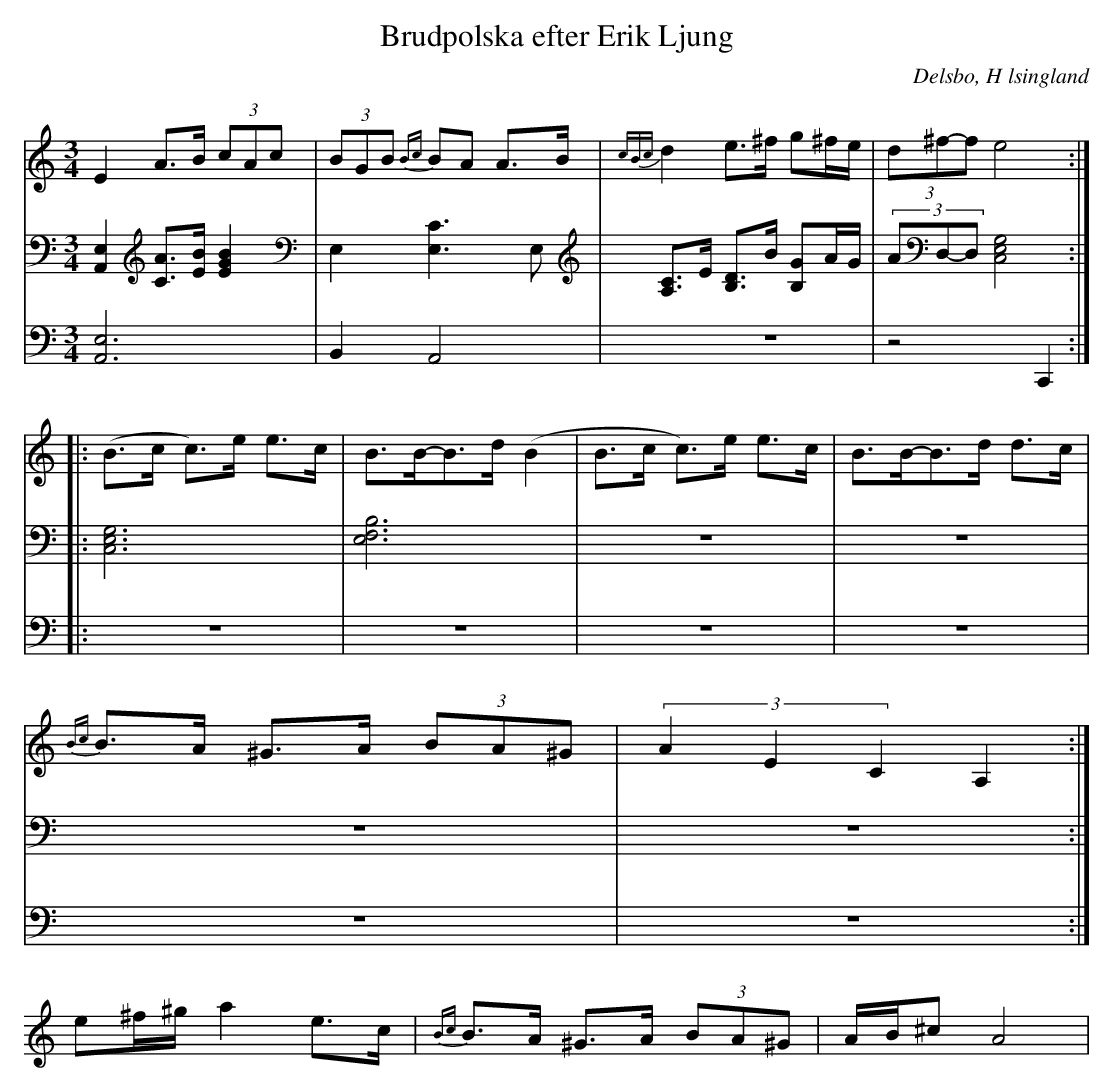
X:1
T: Brudpolska efter Erik Ljung
Q: 105
O: Delsbo, H lsingland
M: 3/4
L: 1/8
K: Am
V:1
V:2
V:3 Merge
V:1
E2 A>B (3cAc| (3BGB {Bc}BA A>B|{cBc}d2 e>^f g^f/e/|(3d^f-f e4 :|
|:(B>c c)>e e>c|B>B-B>d (B2|B>c c)>e e>c|B>B-B>d d>c|
{Bc}B>A ^G>A (3BA^G|(3A2E2C2 A,2:|
e^f/^g/ a2 e>c|{Bc}B>A ^G>A (3BA^G|A/B/^c A4|
V:2
[A,,2E,2] [AC]>[BE] [B2E2G2]|E,2 [C3E,3]E,|[A,C]>E [B,D]>B [B,G]A/G/|(3AD,-D, [E,4G,4C,4]:|
|:[E,6G,6C,6]|[E,6F,6B,6]|z6|z6|
z6|z6:|
V:3
[A,,6E,6]|B,,2 A,,4|z6|z4 C,,2:|
|:z6|z6|z6|z6|
z6|z6:|
